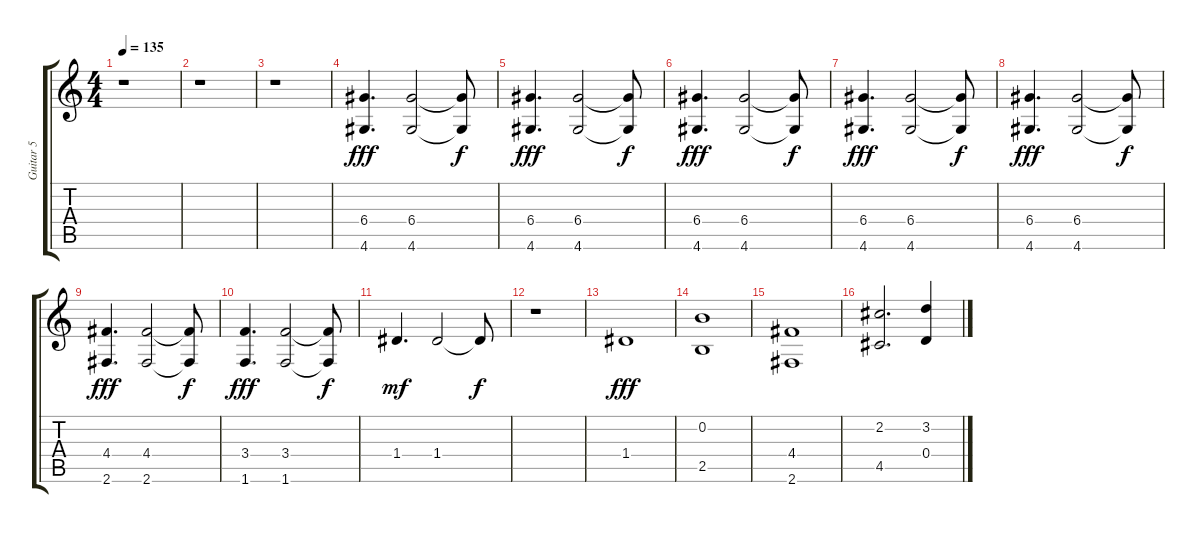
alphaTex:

\track ("Guitar 5" "Guitar 5") {instrument distortionguitar}
\staff {score tabs}
\tuning (E4 B3 G3 D3 A2 E2) {hide}
\ts (4 4)
\tempo 135
\clef g2
\ks c
r.1{dy fff} |
r.1 |
r.1 |
(6.4 4.6).4{d} (6.4 4.6).2 (6.4{t} 4.6{t}).8{dy f} |
(6.4 4.6).4{d dy fff} (6.4 4.6).2 (6.4{t} 4.6{t}).8{dy f} |
(6.4 4.6).4{d dy fff} (6.4 4.6).2 (6.4{t} 4.6{t}).8{dy f} |
(6.4 4.6).4{d dy fff} (6.4 4.6).2 (6.4{t} 4.6{t}).8{dy f} |
(6.4 4.6).4{d dy fff} (6.4 4.6).2 (6.4{t} 4.6{t}).8{dy f} |
(4.4 2.6).4{d dy fff} (4.4 2.6).2 (4.4{t} 2.6{t}).8{dy f} |
(3.4 1.6).4{d dy fff} (3.4 1.6).2 (3.4{t} 1.6{t}).8{dy f} |
1.4.4{d dy mf} 1.4.2 1.4{t}.8{dy f} |
r.1 |
1.4.1{dy fff} |
(0.2 2.5).1 |
(4.4 2.6).1 |
(2.2 4.5).2{d} (3.2 0.4).4
